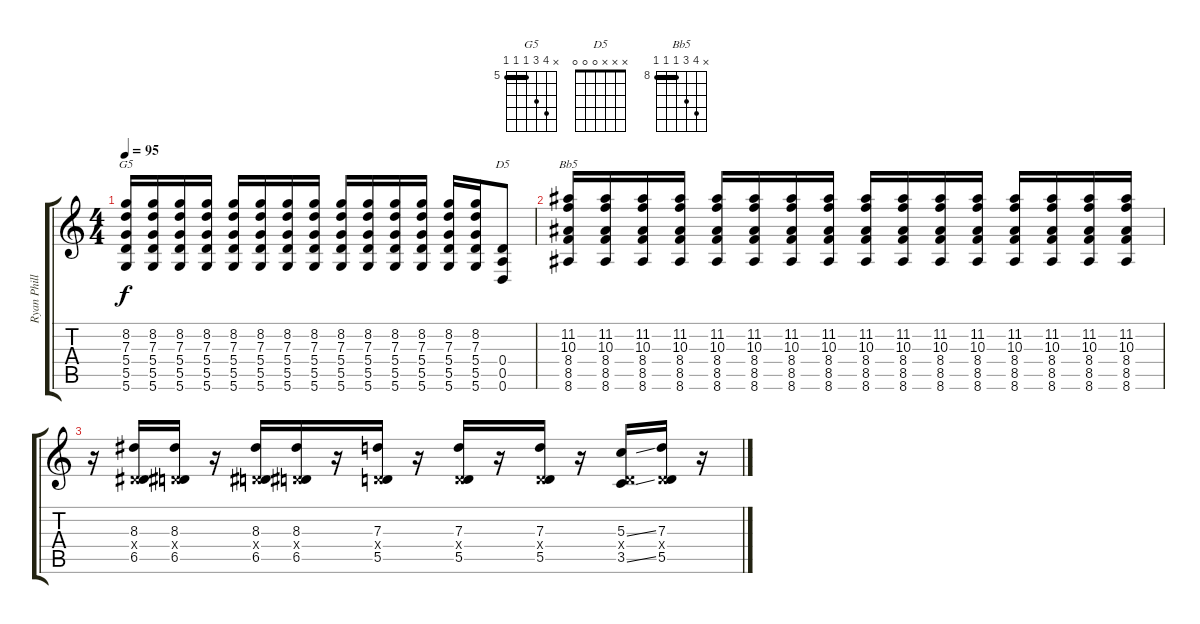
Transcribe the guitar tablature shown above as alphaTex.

\track ("Ryan Phillips | Lead" "Ryan Phill") {instrument electricguitarjazz}
\staff {score tabs}
\tuning (E4 B3 G3 D3 A2 D2) {hide}
\chord ("G5" x 8 7 5 5 5) {firstfret 5 barre 5}
\chord ("D5" x x x 0 0 0)
\chord ("Bb5" x 11 10 8 8 8) {firstfret 8 barre 8}
\ts (4 4)
\tempo 95
\clef g2
\ks c
(8.2 7.3 5.4 5.5 5.6).16{ch "G5" dy f} (8.2 7.3 5.4 5.5 5.6).16 (8.2 7.3 5.4 5.5 5.6).16 (8.2 7.3 5.4 5.5 5.6).16 (8.2 7.3 5.4 5.5 5.6).16 (8.2 7.3 5.4 5.5 5.6).16 (8.2 7.3 5.4 5.5 5.6).16 (8.2 7.3 5.4 5.5 5.6).16 (8.2 7.3 5.4 5.5 5.6).16 (8.2 7.3 5.4 5.5 5.6).16 (8.2 7.3 5.4 5.5 5.6).16 (8.2 7.3 5.4 5.5 5.6).16 (8.2 7.3 5.4 5.5 5.6).16 (8.2 7.3 5.4 5.5 5.6).16 (0.4 0.5 0.6).8{ch "D5"} |
(11.2 10.3 8.4 8.5 8.6).16{ch "Bb5"} (11.2 10.3 8.4 8.5 8.6).16 (11.2 10.3 8.4 8.5 8.6).16 (11.2 10.3 8.4 8.5 8.6).16 (11.2 10.3 8.4 8.5 8.6).16 (11.2 10.3 8.4 8.5 8.6).16 (11.2 10.3 8.4 8.5 8.6).16 (11.2 10.3 8.4 8.5 8.6).16 (11.2 10.3 8.4 8.5 8.6).16 (11.2 10.3 8.4 8.5 8.6).16 (11.2 10.3 8.4 8.5 8.6).16 (11.2 10.3 8.4 8.5 8.6).16 (11.2 10.3 8.4 8.5 8.6).16 (11.2 10.3 8.4 8.5 8.6).16 (11.2 10.3 8.4 8.5 8.6).16 (11.2 10.3 8.4 8.5 8.6).16 |
r.16 (8.3 0.4{x} 6.5).16 (8.3 0.4{x} 6.5).16 r.16 (8.3 0.4{x} 6.5).16 (8.3 0.4{x} 6.5).16 r.16 (7.3 0.4{x} 5.5).16 r.16 (7.3 0.4{x} 5.5).16 r.16 (7.3 0.4{x} 5.5).16 r.16 (5.3{ss} 0.4{x} 3.5{ss}).16 (7.3 0.4{x} 5.5).16 r.16
